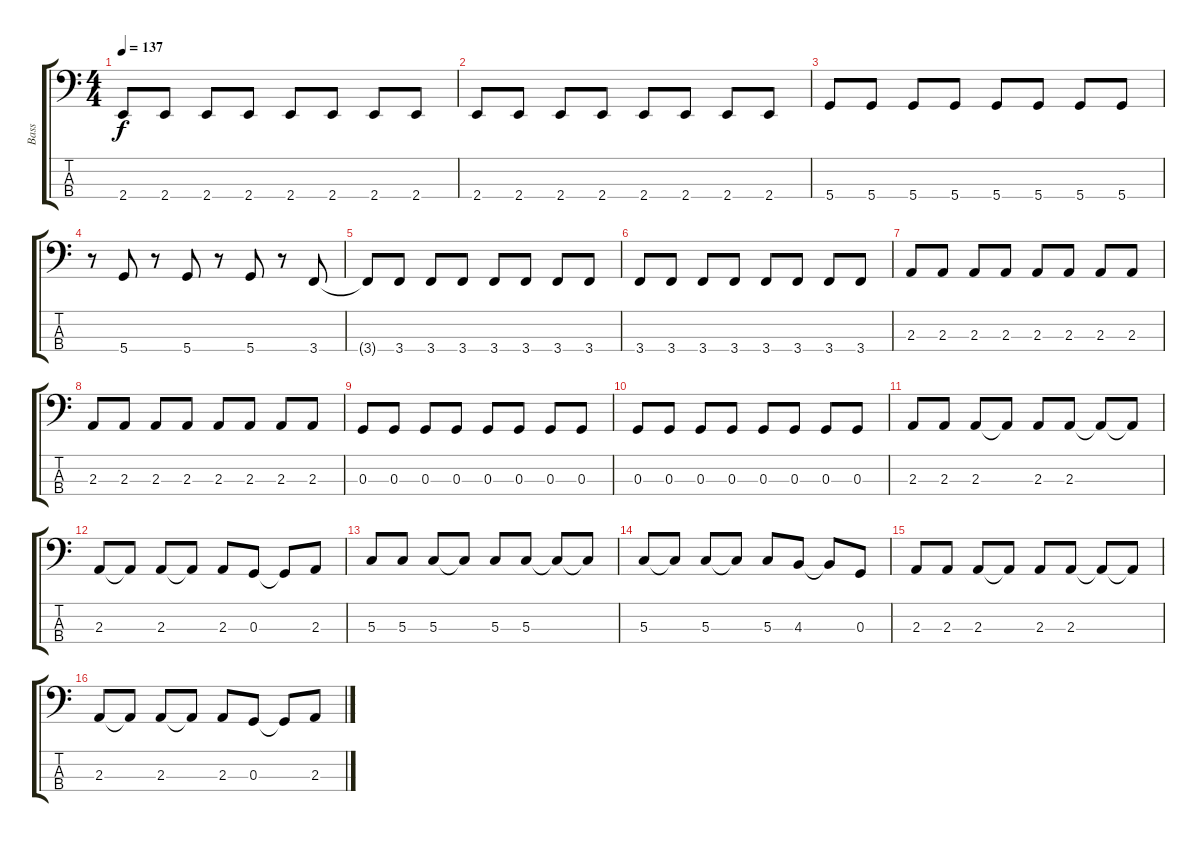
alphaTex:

\track ("Bass" "Bass") {instrument electricbasspick}
\staff {score tabs}
\tuning (F2 C2 G1 D1) {hide}
\ts (4 4)
\tempo 137
\clef f4
\ks c
2.4.8{dy f} 2.4.8 2.4.8 2.4.8 2.4.8 2.4.8 2.4.8 2.4.8 |
2.4.8 2.4.8 2.4.8 2.4.8 2.4.8 2.4.8 2.4.8 2.4.8 |
5.4.8 5.4.8 5.4.8 5.4.8 5.4.8 5.4.8 5.4.8 5.4.8 |
r.8 5.4.8 r.8 5.4.8 r.8 5.4.8 r.8 3.4.8 |
3.4{t}.8 3.4.8 3.4.8 3.4.8 3.4.8 3.4.8 3.4.8 3.4.8 |
3.4.8 3.4.8 3.4.8 3.4.8 3.4.8 3.4.8 3.4.8 3.4.8 |
2.3.8 2.3.8 2.3.8 2.3.8 2.3.8 2.3.8 2.3.8 2.3.8 |
2.3.8 2.3.8 2.3.8 2.3.8 2.3.8 2.3.8 2.3.8 2.3.8 |
0.3.8 0.3.8 0.3.8 0.3.8 0.3.8 0.3.8 0.3.8 0.3.8 |
0.3.8 0.3.8 0.3.8 0.3.8 0.3.8 0.3.8 0.3.8 0.3.8 |
2.3.8 2.3.8 2.3.8 2.3{t}.8 2.3.8 2.3.8 2.3{t}.8 2.3{t}.8 |
2.3.8 2.3{t}.8 2.3.8 2.3{t}.8 2.3.8 0.3.8 0.3{t}.8 2.3.8 |
5.3.8 5.3.8 5.3.8 5.3{t}.8 5.3.8 5.3.8 5.3{t}.8 5.3{t}.8 |
5.3.8 5.3{t}.8 5.3.8 5.3{t}.8 5.3.8 4.3.8 4.3{t}.8 0.3.8 |
2.3.8 2.3.8 2.3.8 2.3{t}.8 2.3.8 2.3.8 2.3{t}.8 2.3{t}.8 |
2.3.8 2.3{t}.8 2.3.8 2.3{t}.8 2.3.8 0.3.8 0.3{t}.8 2.3.8
